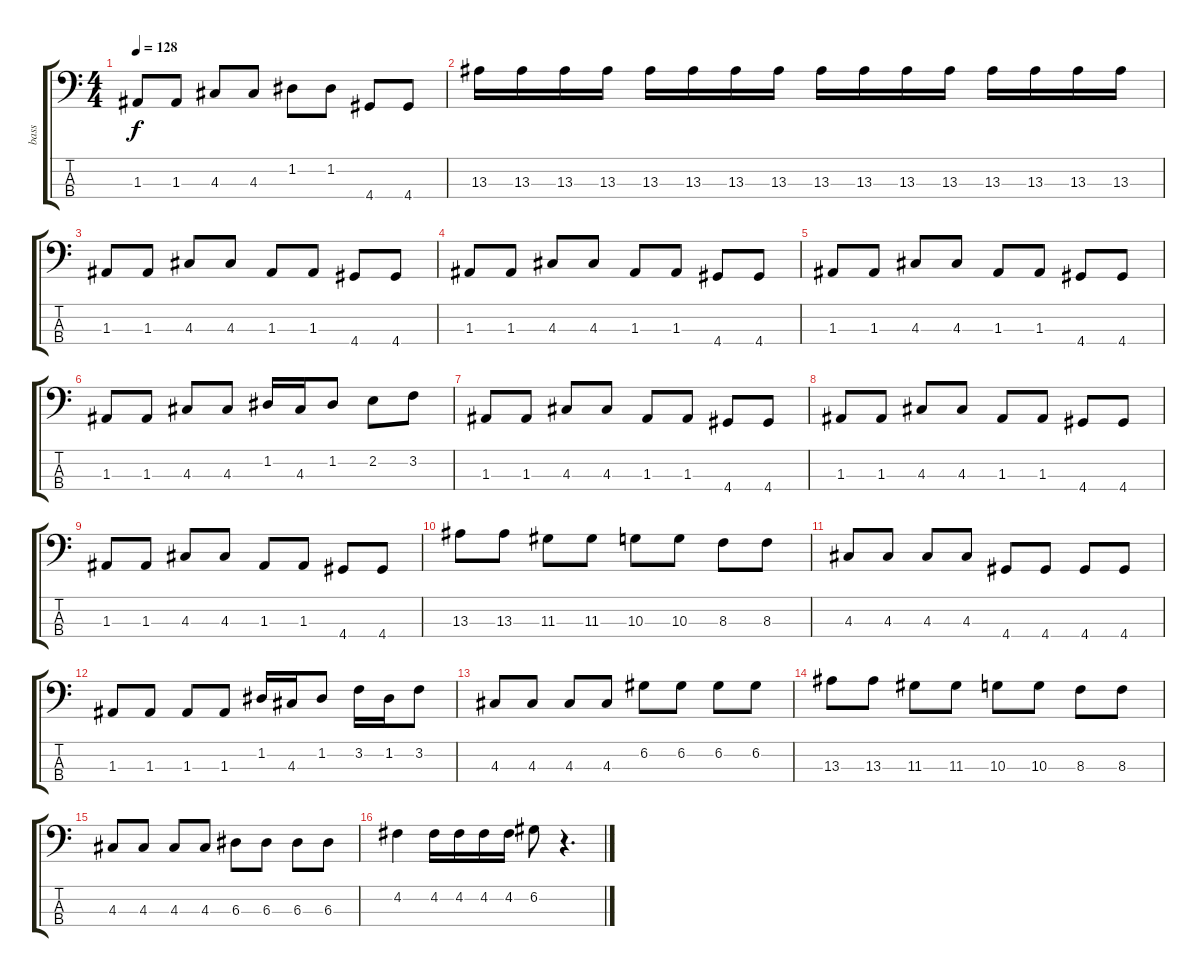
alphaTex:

\track ("bass" "bass") {instrument electricbasspick}
\staff {score tabs}
\tuning (G2 D2 A1 E1) {hide}
\ts (4 4)
\tempo 128
\clef f4
\ks c
1.3.8{dy f} 1.3.8 4.3.8 4.3.8 1.2.8 1.2.8 4.4.8 4.4.8 |
13.3.16 13.3.16 13.3.16 13.3.16 13.3.16 13.3.16 13.3.16 13.3.16 13.3.16 13.3.16 13.3.16 13.3.16 13.3.16 13.3.16 13.3.16 13.3.16 |
1.3.8 1.3.8 4.3.8 4.3.8 1.3.8 1.3.8 4.4.8 4.4.8 |
1.3.8 1.3.8 4.3.8 4.3.8 1.3.8 1.3.8 4.4.8 4.4.8 |
1.3.8 1.3.8 4.3.8 4.3.8 1.3.8 1.3.8 4.4.8 4.4.8 |
1.3.8 1.3.8 4.3.8 4.3.8 1.2.16 4.3.16 1.2.8 2.2.8 3.2.8 |
1.3.8 1.3.8 4.3.8 4.3.8 1.3.8 1.3.8 4.4.8 4.4.8 |
1.3.8 1.3.8 4.3.8 4.3.8 1.3.8 1.3.8 4.4.8 4.4.8 |
1.3.8 1.3.8 4.3.8 4.3.8 1.3.8 1.3.8 4.4.8 4.4.8 |
13.3.8 13.3.8 11.3.8 11.3.8 10.3.8 10.3.8 8.3.8 8.3.8 |
4.3.8 4.3.8 4.3.8 4.3.8 4.4.8 4.4.8 4.4.8 4.4.8 |
1.3.8 1.3.8 1.3.8 1.3.8 1.2.16 4.3.16 1.2.8 3.2.16 1.2.16 3.2.8 |
4.3.8 4.3.8 4.3.8 4.3.8 6.2.8 6.2.8 6.2.8 6.2.8 |
13.3.8 13.3.8 11.3.8 11.3.8 10.3.8 10.3.8 8.3.8 8.3.8 |
4.3.8 4.3.8 4.3.8 4.3.8 6.3.8 6.3.8 6.3.8 6.3.8 |
4.2.4 4.2.16 4.2.16 4.2.16 4.2.16 6.2.8 r.4{d}
